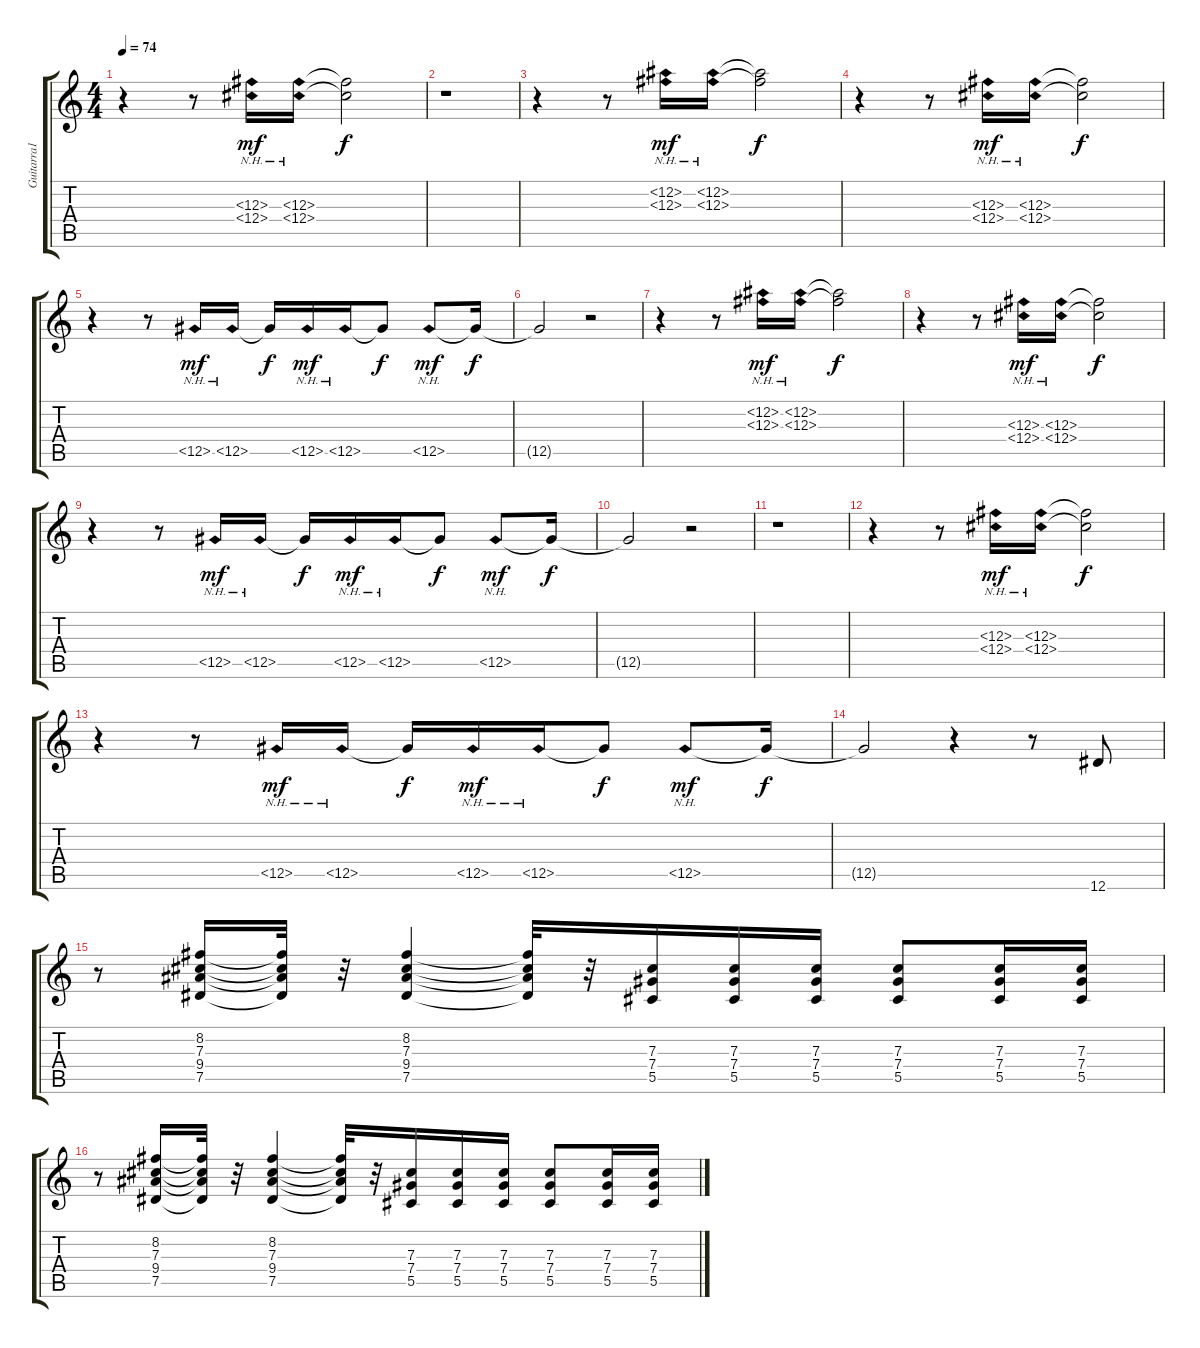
\track ("Guitarra1" "Guitarra1") {instrument overdrivenguitar}
\staff {score tabs}
\tuning (Eb4 Bb3 Gb3 Db3 Ab2 Eb2) {hide}
\ts (4 4)
\tempo 74
\clef g2
\ks c
r.4{dy f instrument electricguitarjazz} r.8 (12.3{nh} 12.4{nh}).16{dy mf} (12.3{nh} 12.4{nh}).16 (12.3{t} 12.4{t}).2{dy f} |
r.1 |
r.4{instrument electricguitarjazz} r.8 (12.2{nh} 12.3{nh}).16{dy mf} (12.2{nh} 12.3{nh}).16 (12.2{t} 12.3{t}).2{dy f} |
r.4{instrument electricguitarjazz} r.8 (12.3{nh} 12.4{nh}).16{dy mf} (12.3{nh} 12.4{nh}).16 (12.3{t} 12.4{t}).2{dy f} |
r.4{instrument electricguitarjazz} r.8 12.5{nh}.16{dy mf} 12.5{nh}.16 12.5{t}.16{dy f} 12.5{nh}.16{dy mf} 12.5{nh}.16 12.5{t}.8{dy f} 12.5{nh}.8{dy mf} 12.5{t}.16{dy f} |
12.5{t}.2 r.2 |
r.4{instrument electricguitarjazz} r.8 (12.2{nh} 12.3{nh}).16{dy mf} (12.2{nh} 12.3{nh}).16 (12.2{t} 12.3{t}).2{dy f} |
r.4{instrument electricguitarjazz} r.8 (12.3{nh} 12.4{nh}).16{dy mf} (12.3{nh} 12.4{nh}).16 (12.3{t} 12.4{t}).2{dy f} |
r.4{instrument electricguitarjazz} r.8 12.5{nh}.16{dy mf} 12.5{nh}.16 12.5{t}.16{dy f} 12.5{nh}.16{dy mf} 12.5{nh}.16 12.5{t}.8{dy f} 12.5{nh}.8{dy mf} 12.5{t}.16{dy f} |
12.5{t}.2 r.2 |
r.1 |
r.4{instrument electricguitarjazz} r.8 (12.3{nh} 12.4{nh}).16{dy mf} (12.3{nh} 12.4{nh}).16 (12.3{t} 12.4{t}).2{dy f} |
r.4{instrument electricguitarjazz} r.8 12.5{nh}.16{dy mf} 12.5{nh}.16 12.5{t}.16{dy f} 12.5{nh}.16{dy mf} 12.5{nh}.16 12.5{t}.8{dy f} 12.5{nh}.8{dy mf} 12.5{t}.16{dy f} |
12.5{t}.2 r.4 r.8 12.6.8{instrument overdrivenguitar} |
r.8 (8.2 7.3 9.4 7.5).16 (8.2{t} 7.3{t} 9.4{t} 7.5{t}).32 r.32 (8.2 7.3 9.4 7.5).4 (8.2{t} 7.3{t} 9.4{t} 7.5{t}).32 r.32 (7.3 7.4 5.5).16 (7.3 7.4 5.5).16 (7.3 7.4 5.5).16 (7.3 7.4 5.5).8 (7.3 7.4 5.5).16 (7.3 7.4 5.5).16 |
r.8 (8.2 7.3 9.4 7.5).16 (8.2{t} 7.3{t} 9.4{t} 7.5{t}).32 r.32 (8.2 7.3 9.4 7.5).4 (8.2{t} 7.3{t} 9.4{t} 7.5{t}).32 r.32 (7.3 7.4 5.5).16 (7.3 7.4 5.5).16 (7.3 7.4 5.5).16 (7.3 7.4 5.5).8 (7.3 7.4 5.5).16 (7.3 7.4 5.5).16
